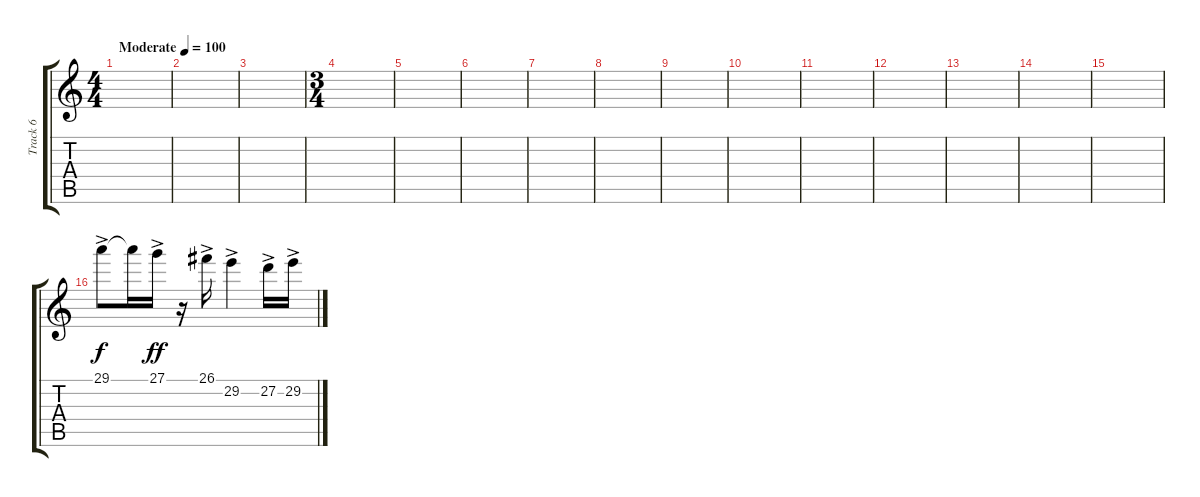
\track ("Track 6" "Track 6") {instrument flute}
\staff {score tabs}
\tuning (E4 B3 G3 D3 A2 E2) {hide}
\ts (4 4)
\tempo (100 "Moderate")
\clef g2
\ks c
|
|
|
\ts (3 4)
|
|
|
|
|
|
|
|
|
|
|
|
29.1{ac}.8 29.1{t}.16{dy f} 27.1{ac}.16{dy ff} r.16 26.1{ac}.16 29.2{ac}.4 27.2{ac}.16 29.2{ac}.16
